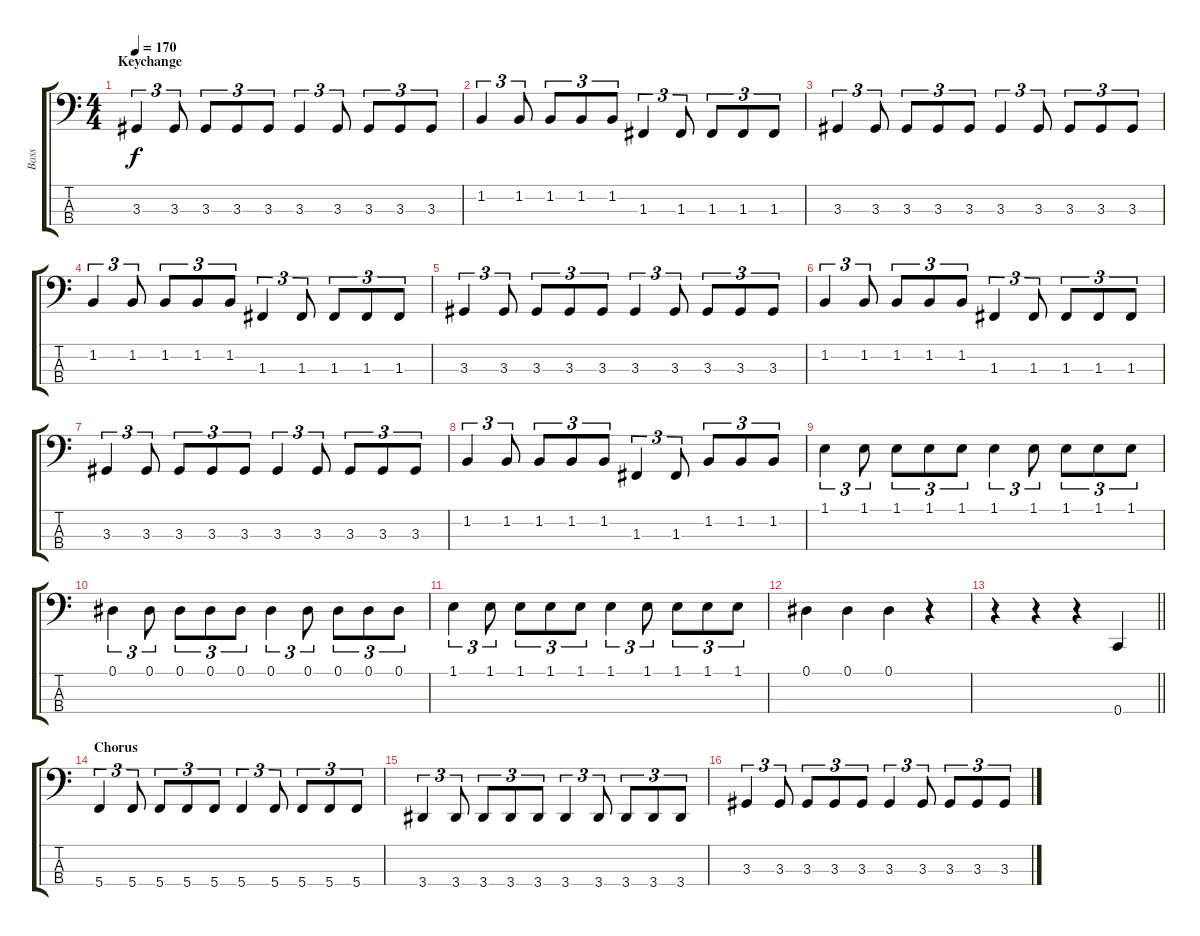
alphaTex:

\track ("Bass" "Bass") {instrument electricbasspick}
\staff {score tabs}
\tuning (Eb2 Bb1 F1 C1) {hide}
\ts (4 4)
\section ("" "Keychange")
\tempo 170
\clef f4
\ks c
3.3.4{tu (3 2) dy f} 3.3.8{tu (3 2)} 3.3.8{tu (3 2)} 3.3.8{tu (3 2)} 3.3.8{tu (3 2)} 3.3.4{tu (3 2)} 3.3.8{tu (3 2)} 3.3.8{tu (3 2)} 3.3.8{tu (3 2)} 3.3.8{tu (3 2)} |
1.2.4{tu (3 2)} 1.2.8{tu (3 2)} 1.2.8{tu (3 2)} 1.2.8{tu (3 2)} 1.2.8{tu (3 2)} 1.3.4{tu (3 2)} 1.3.8{tu (3 2)} 1.3.8{tu (3 2)} 1.3.8{tu (3 2)} 1.3.8{tu (3 2)} |
3.3.4{tu (3 2)} 3.3.8{tu (3 2)} 3.3.8{tu (3 2)} 3.3.8{tu (3 2)} 3.3.8{tu (3 2)} 3.3.4{tu (3 2)} 3.3.8{tu (3 2)} 3.3.8{tu (3 2)} 3.3.8{tu (3 2)} 3.3.8{tu (3 2)} |
1.2.4{tu (3 2)} 1.2.8{tu (3 2)} 1.2.8{tu (3 2)} 1.2.8{tu (3 2)} 1.2.8{tu (3 2)} 1.3.4{tu (3 2)} 1.3.8{tu (3 2)} 1.3.8{tu (3 2)} 1.3.8{tu (3 2)} 1.3.8{tu (3 2)} |
3.3.4{tu (3 2)} 3.3.8{tu (3 2)} 3.3.8{tu (3 2)} 3.3.8{tu (3 2)} 3.3.8{tu (3 2)} 3.3.4{tu (3 2)} 3.3.8{tu (3 2)} 3.3.8{tu (3 2)} 3.3.8{tu (3 2)} 3.3.8{tu (3 2)} |
1.2.4{tu (3 2)} 1.2.8{tu (3 2)} 1.2.8{tu (3 2)} 1.2.8{tu (3 2)} 1.2.8{tu (3 2)} 1.3.4{tu (3 2)} 1.3.8{tu (3 2)} 1.3.8{tu (3 2)} 1.3.8{tu (3 2)} 1.3.8{tu (3 2)} |
3.3.4{tu (3 2)} 3.3.8{tu (3 2)} 3.3.8{tu (3 2)} 3.3.8{tu (3 2)} 3.3.8{tu (3 2)} 3.3.4{tu (3 2)} 3.3.8{tu (3 2)} 3.3.8{tu (3 2)} 3.3.8{tu (3 2)} 3.3.8{tu (3 2)} |
1.2.4{tu (3 2)} 1.2.8{tu (3 2)} 1.2.8{tu (3 2)} 1.2.8{tu (3 2)} 1.2.8{tu (3 2)} 1.3.4{tu (3 2)} 1.3.8{tu (3 2)} 1.2.8{tu (3 2)} 1.2.8{tu (3 2)} 1.2.8{tu (3 2)} |
1.1.4{tu (3 2)} 1.1.8{tu (3 2)} 1.1.8{tu (3 2)} 1.1.8{tu (3 2)} 1.1.8{tu (3 2)} 1.1.4{tu (3 2)} 1.1.8{tu (3 2)} 1.1.8{tu (3 2)} 1.1.8{tu (3 2)} 1.1.8{tu (3 2)} |
0.1.4{tu (3 2)} 0.1.8{tu (3 2)} 0.1.8{tu (3 2)} 0.1.8{tu (3 2)} 0.1.8{tu (3 2)} 0.1.4{tu (3 2)} 0.1.8{tu (3 2)} 0.1.8{tu (3 2)} 0.1.8{tu (3 2)} 0.1.8{tu (3 2)} |
1.1.4{tu (3 2)} 1.1.8{tu (3 2)} 1.1.8{tu (3 2)} 1.1.8{tu (3 2)} 1.1.8{tu (3 2)} 1.1.4{tu (3 2)} 1.1.8{tu (3 2)} 1.1.8{tu (3 2)} 1.1.8{tu (3 2)} 1.1.8{tu (3 2)} |
0.1.4 0.1.4 0.1.4 r.4 |
\barLineRight lightlight
r.4 r.4 r.4 0.4.4 |
\section ("" "Chorus")
5.4.4{tu (3 2)} 5.4.8{tu (3 2)} 5.4.8{tu (3 2)} 5.4.8{tu (3 2)} 5.4.8{tu (3 2)} 5.4.4{tu (3 2)} 5.4.8{tu (3 2)} 5.4.8{tu (3 2)} 5.4.8{tu (3 2)} 5.4.8{tu (3 2)} |
3.4.4{tu (3 2)} 3.4.8{tu (3 2)} 3.4.8{tu (3 2)} 3.4.8{tu (3 2)} 3.4.8{tu (3 2)} 3.4.4{tu (3 2)} 3.4.8{tu (3 2)} 3.4.8{tu (3 2)} 3.4.8{tu (3 2)} 3.4.8{tu (3 2)} |
3.3.4{tu (3 2)} 3.3.8{tu (3 2)} 3.3.8{tu (3 2)} 3.3.8{tu (3 2)} 3.3.8{tu (3 2)} 3.3.4{tu (3 2)} 3.3.8{tu (3 2)} 3.3.8{tu (3 2)} 3.3.8{tu (3 2)} 3.3.8{tu (3 2)}
